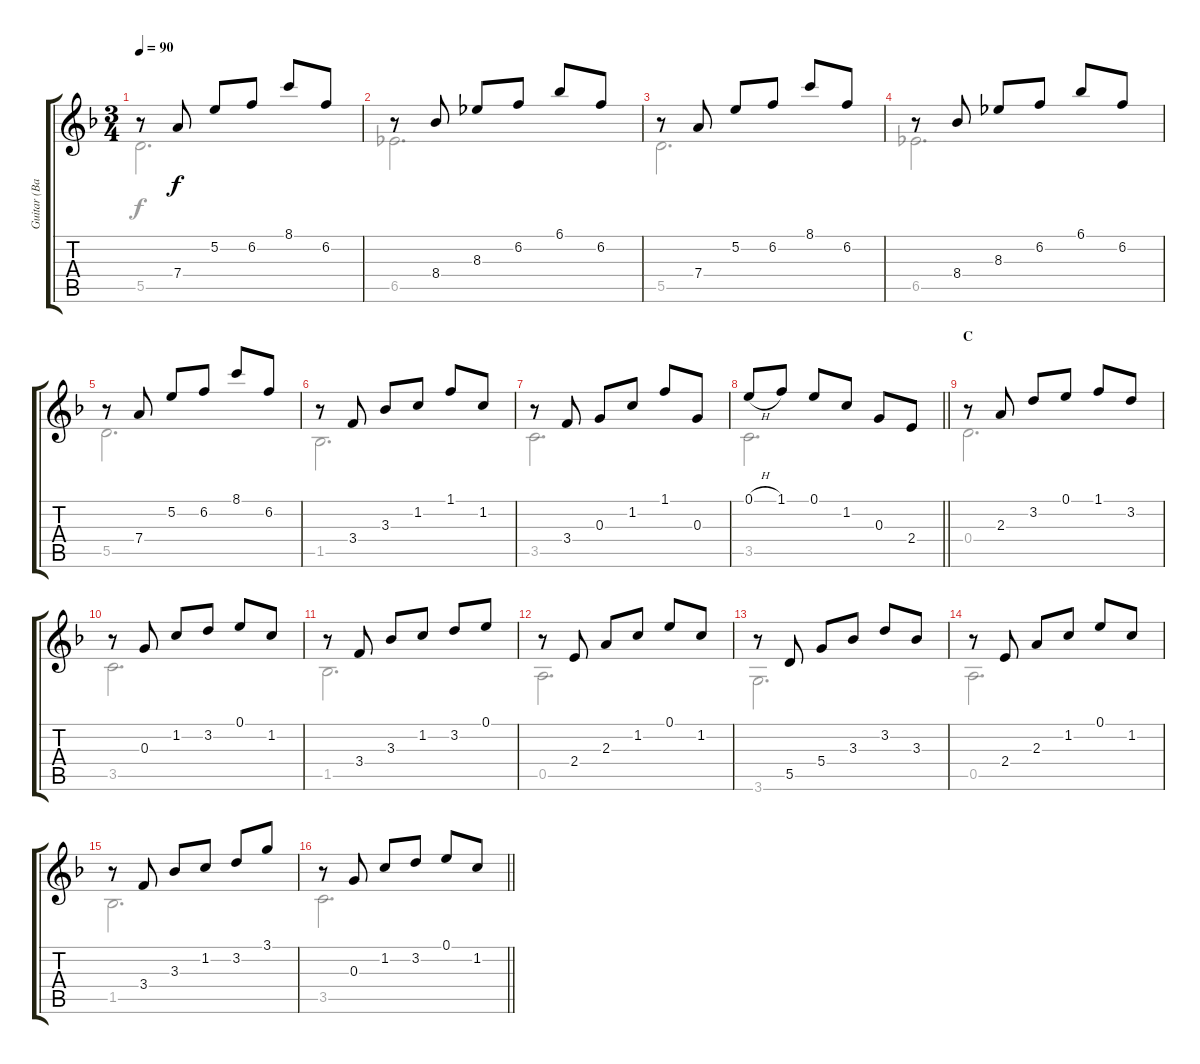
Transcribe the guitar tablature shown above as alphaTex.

\track ("Guitar (Backup)" "Guitar (Ba") {instrument acousticguitarnylon}
\staff {score tabs}
\tuning (E4 B3 G3 D3 A2 E2) {hide}
\voice
\ts (3 4)
\tempo 90
\clef g2
\ks f
r.8{dy f} 7.4.8 5.2.8 6.2.8 8.1.8 6.2.8 |
r.8 8.4.8 8.3.8 6.2.8 6.1.8 6.2.8 |
r.8 7.4.8 5.2.8 6.2.8 8.1.8 6.2.8 |
r.8 8.4.8 8.3.8 6.2.8 6.1.8 6.2.8 |
r.8 7.4.8 5.2.8 6.2.8 8.1.8 6.2.8 |
r.8 3.4.8 3.3.8 1.2.8 1.1.8 1.2.8 |
r.8 3.4.8 0.3.8 1.2.8 1.1.8 0.3.8 |
\barLineRight lightlight
0.1{h}.8 1.1.8 0.1.8 1.2.8 0.3.8 2.4.8 |
\section ("" "C")
r.8 2.3.8 3.2.8 0.1.8 1.1.8 3.2.8 |
r.8 0.3.8 1.2.8 3.2.8 0.1.8 1.2.8 |
r.8 3.4.8 3.3.8 1.2.8 3.2.8 0.1.8 |
r.8 2.4.8 2.3.8 1.2.8 0.1.8 1.2.8 |
r.8 5.5.8 5.4.8 3.3.8 3.2.8 3.3.8 |
r.8 2.4.8 2.3.8 1.2.8 0.1.8 1.2.8 |
r.8 3.4.8 3.3.8 1.2.8 3.2.8 3.1.8 |
\barLineRight lightlight
r.8 0.3.8 1.2.8 3.2.8 0.1.8 1.2.8
\voice
\clef g2
\ottava regular
\simile none
\ks f
5.5.2{d dy f} |
6.5.2{d} |
5.5.2{d} |
6.5.2{d} |
5.5.2{d} |
1.5.2{d} |
3.5.2{d} |
\barLineRight lightlight
3.5.2{d} |
0.4.2{d} |
3.5.2{d} |
1.5.2{d} |
0.5.2{d} |
3.6.2{d} |
0.5.2{d} |
1.5.2{d} |
\barLineRight lightlight
3.5.2{d}
